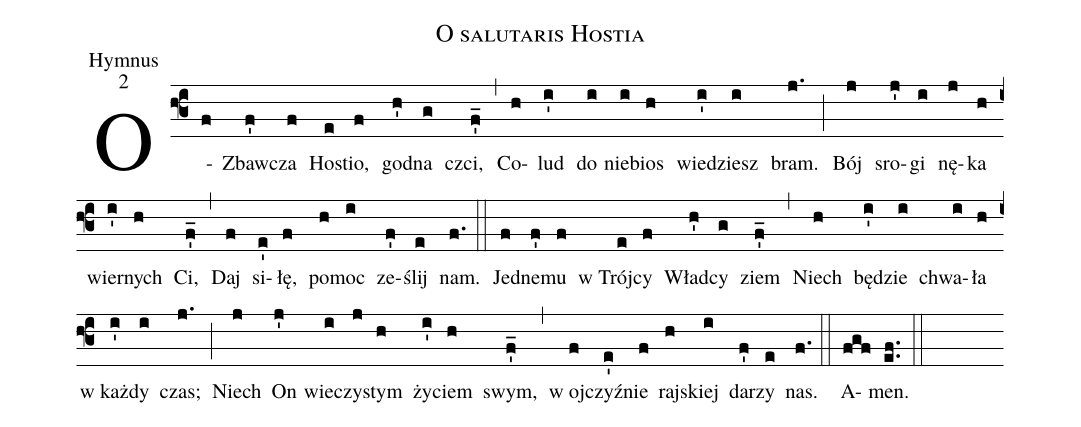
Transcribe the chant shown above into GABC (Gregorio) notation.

name:O salutaris Hostia;
office-part:Hymnus;
mode:2;
%%
(f3) O(f) Zbaw(f')cza(f) Ho(e)stio,(f) god(h')na(g) czci,(f'_) (,)
Co(h) lud(i') do(i) nie(i)bios(h) wie(i')dziesz(i) bram.(j.) (;)
Bój(j) sro(j')gi(i) nę(j)ka(h) wier(i')nych(h) Ci,(f'_) (,)
Daj(f) si(e')łę,(f) po(h)moc(i) ze(f')ślij(e) nam.(f.) (::)

Jed(f)ne(f')mu(f) w Trój(e)cy(f) Wład(h')cy(g) ziem(f'_) (,)
Niech(h) bę(i')dzie(i) chwa(i)ła(h) w każ(i')dy(i) czas;(j.) (;)
Niech(j) On(j') wie(i)czy(j)stym(h) ży(i')ciem(h) swym,(f'_) (,)
w oj(f)czy(e')źnie(f) raj(h)skiej(i) da(f')rzy(e) nas.(f.) (::)
A(fgf)men.(ef..) (::)
